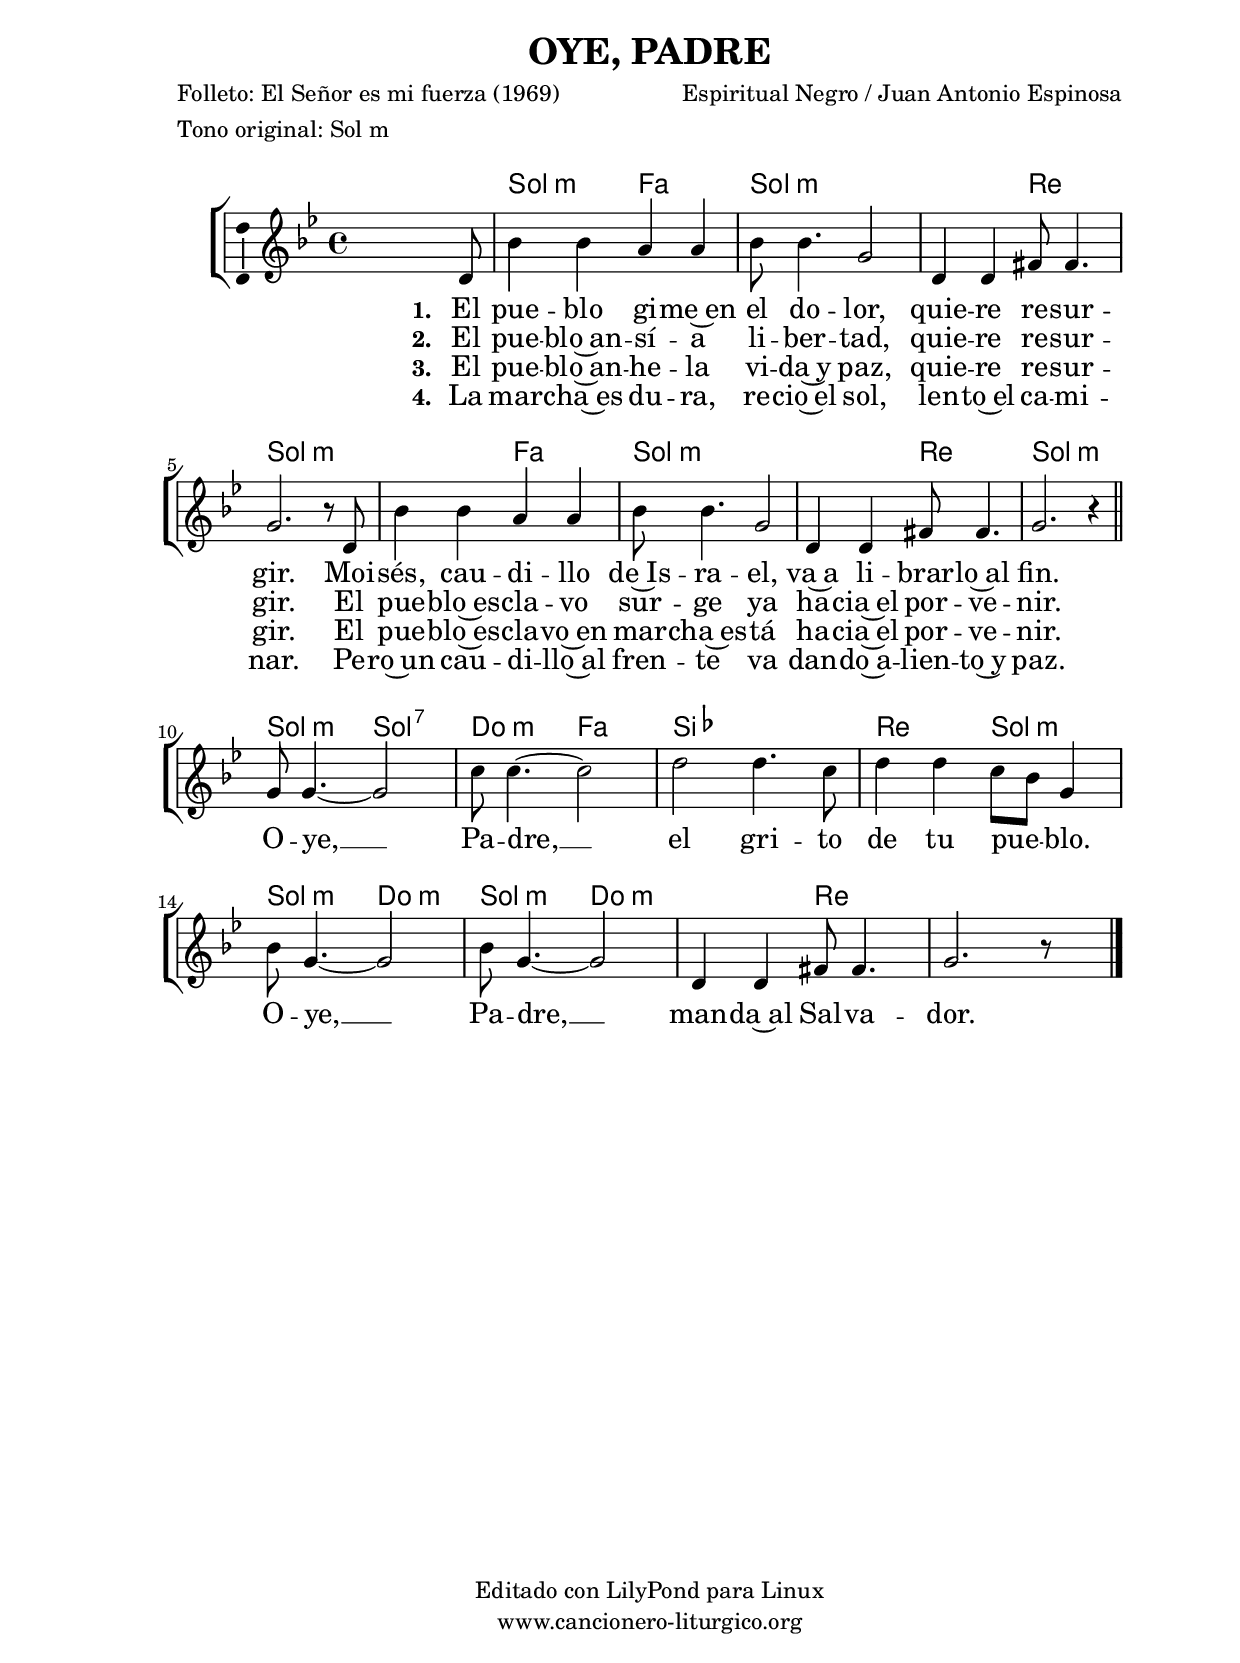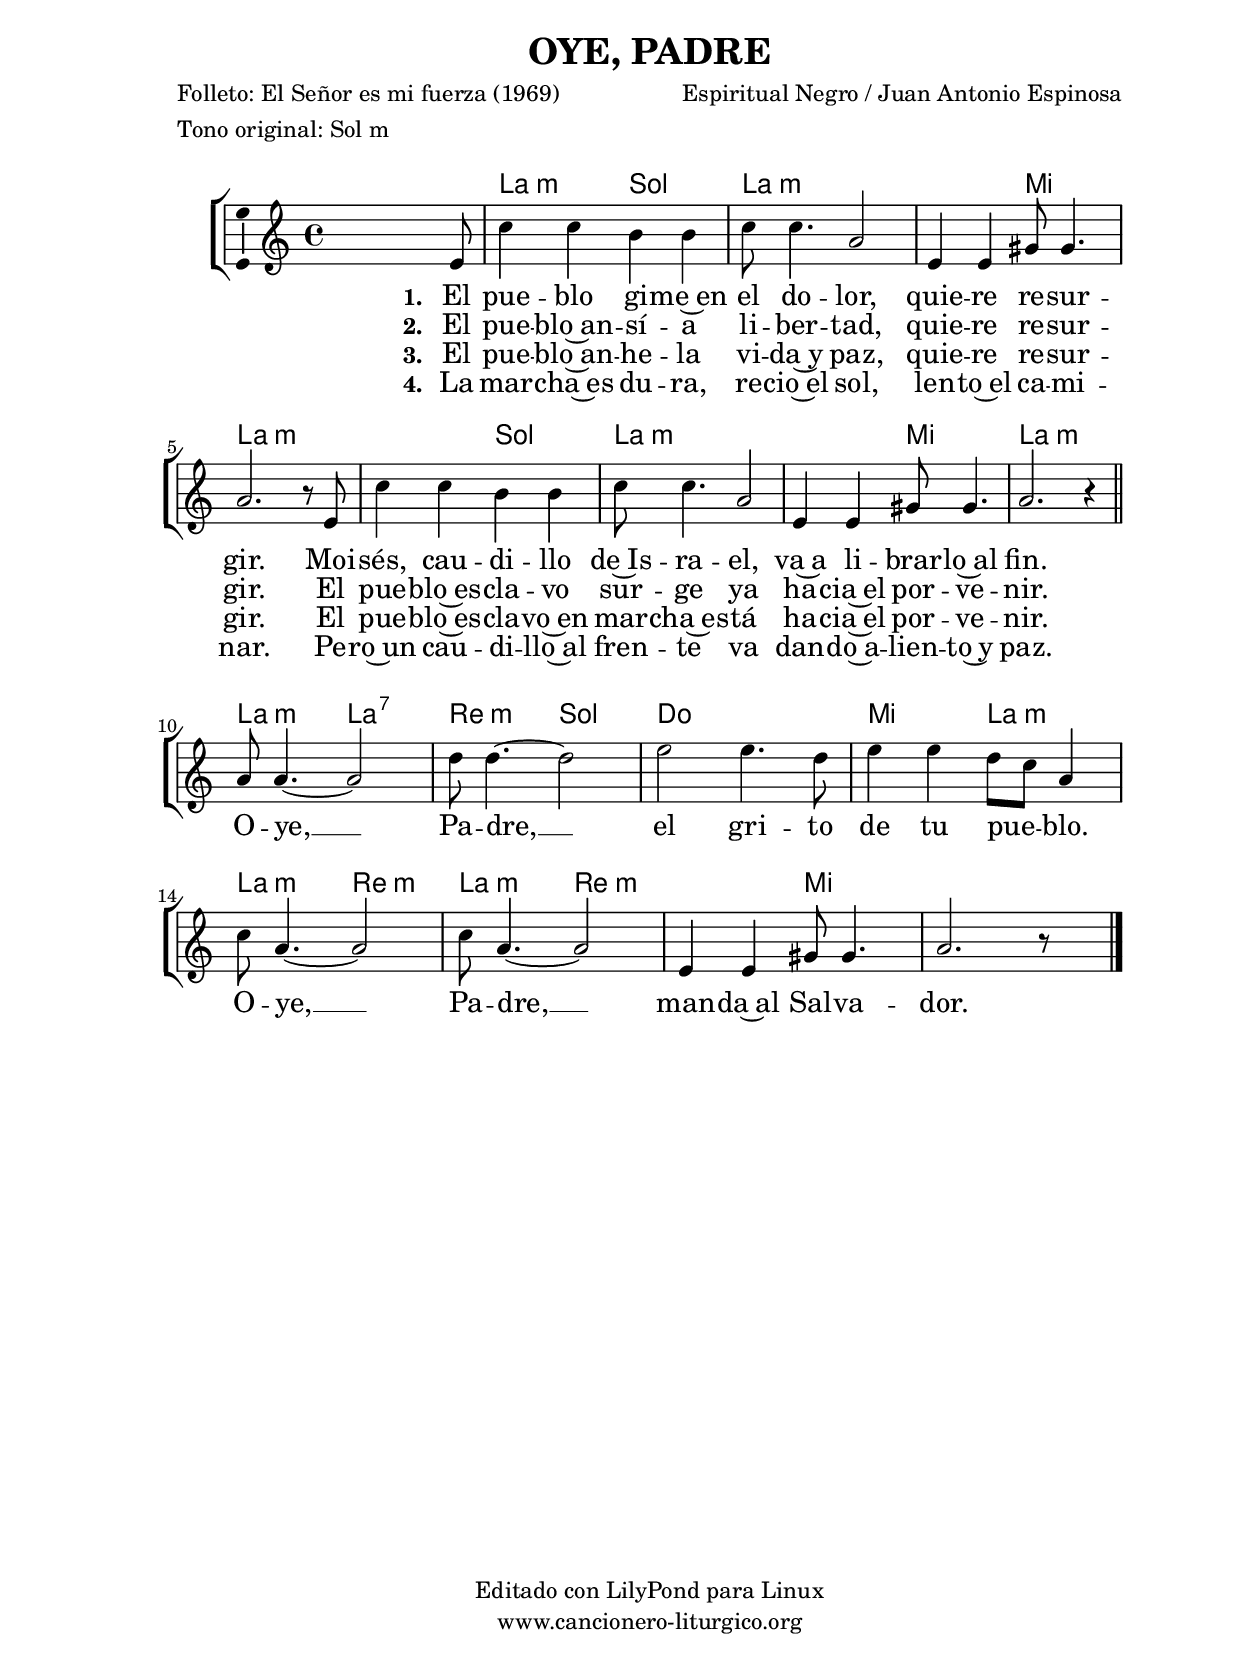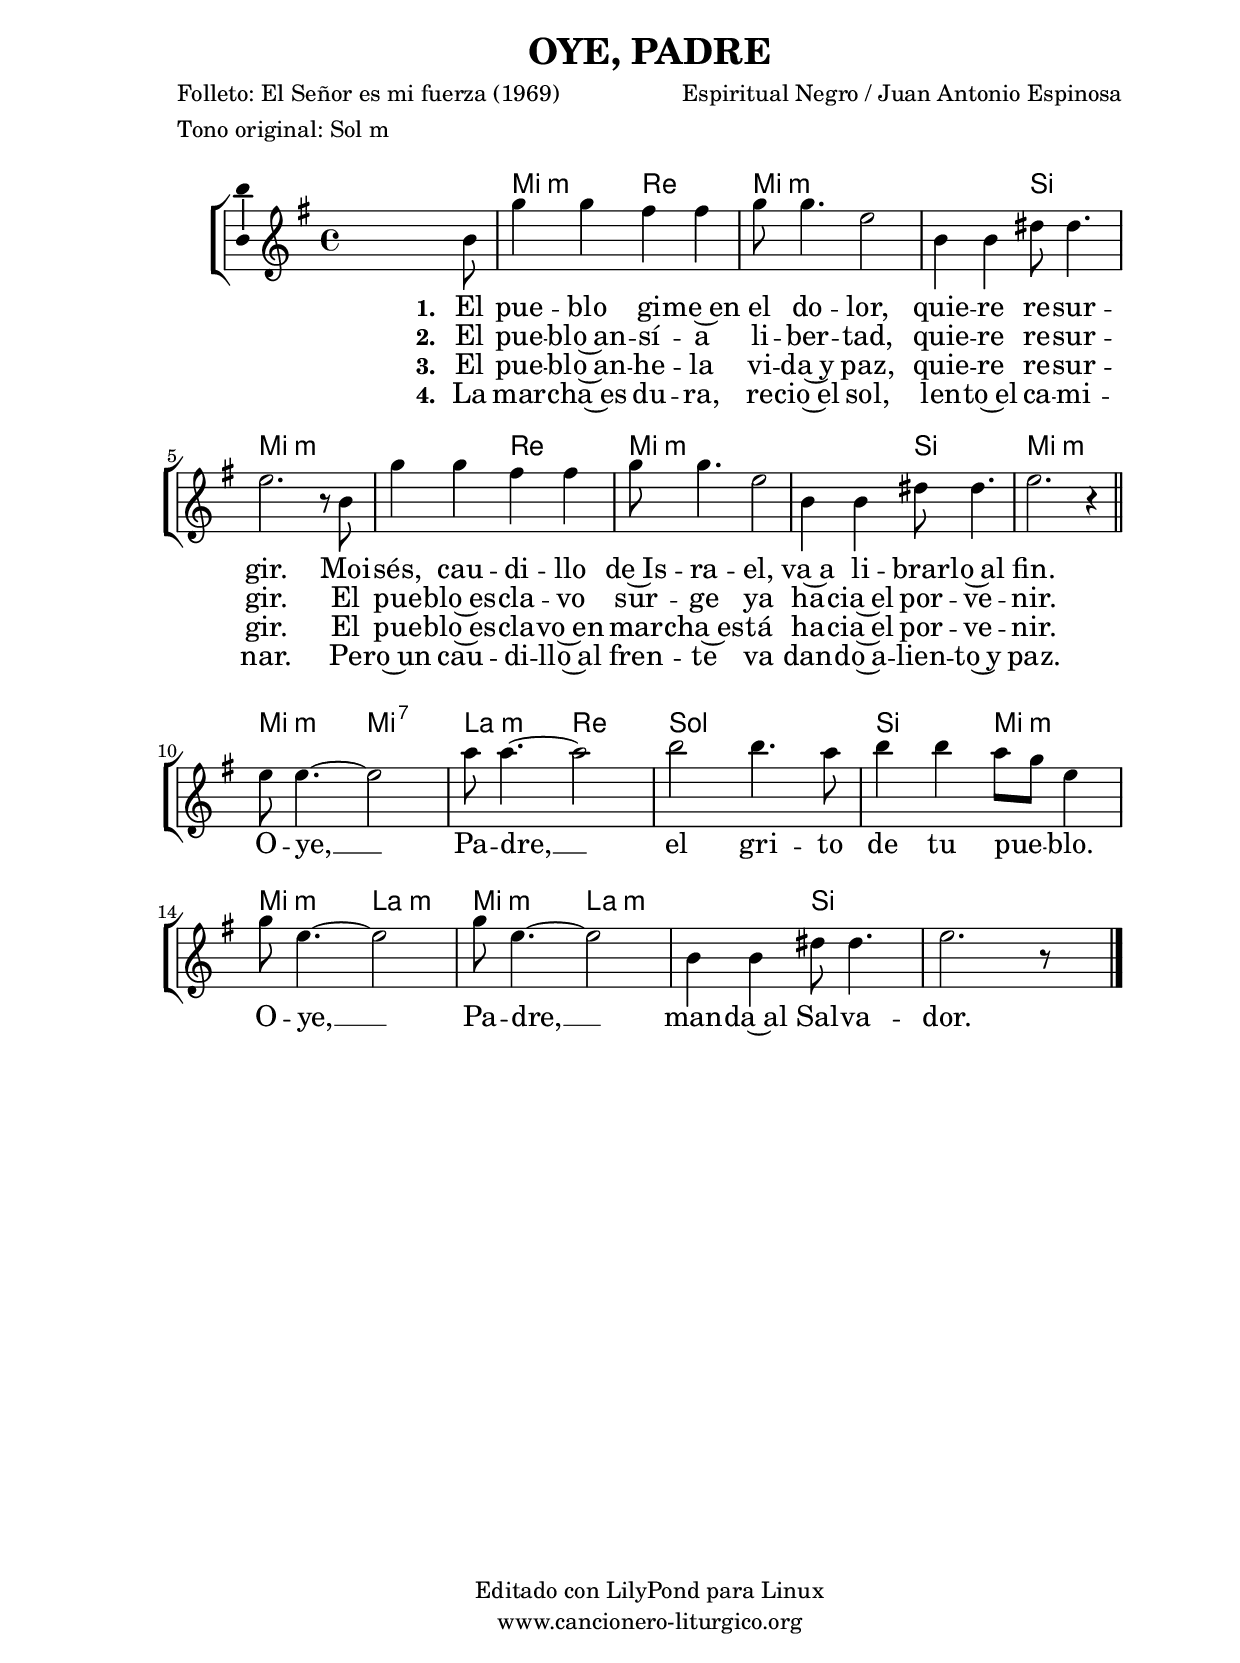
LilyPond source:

%
%para convertir .midi en .wav:
%timidity filename.midi -Ow -o finename.wav
%
%
%Para convertir de .wav a .mp3:
%lame -h -m j filename.wav
%
%
%para escuchar el midi:
%timidity nombrefichero.midi
%


%versión de lilypond para la que se ha escrito esta partitura:
\version "2.16.0"

	%Tamaño papel
	#(set-default-paper-size "a4")
	%Tamaño partitura
	#(set-global-staff-size 20)
	%No responde al pulsar sobre una nota
	#(ly:set-option 'point-and-click #f)

%parámetros del encabezamiento:
\header {
	title = "OYE, PADRE"
	subtitle = ""
	composer = "Espiritual Negro / Juan Antonio Espinosa"
	poet = "Folleto: El Señor es mi fuerza (1969)"
	meter = "Tono original: Sol m"
	arranger = ""
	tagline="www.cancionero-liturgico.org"
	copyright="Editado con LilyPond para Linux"
	}

%parámetros asociados al papel:
\paper  {
	oddHeaderMarkup = \markup {\fill-line { \on-the-fly #not-first-page \fromproperty #'header:title \on-the-fly #not-first-page \fromproperty #'header:composer }}
	evenHeaderMarkup = \markup {\fill-line { \fromproperty #'header:composer \fromproperty #'header:title }}
	#(set-paper-size "a4")
	print-page-number = ##f
	first-page-number = 1
	print-first-page-number = ##f
%	head-separation = 3.0 \cm
	top-margin = 2.0 \cm
	bottom-margin = 0.5\cm
%%%	bottom-margin = -2.0\cm
	left-margin = 3.0 \cm
	line-width = 16.0 \cm 
	indent = 8\mm
	interscoreline = 2.\mm
	between-system-space = 15\mm
%	para que las partituras no llenen la hoja:
	ragged-bottom = ##t
%	idem para la última hoja:
	ragged-last-bottom = ##f
%	para que las partituras llenen el ancho del papel:
	ragged-last = ##f
	after-title-space = 2.5 \cm
%page-count=1
%system-count=8

	%Flexible Vertical Spacing
%	markup-markup-spacing =
%	#'((basic-distance . 15) (minimum-distance . 15) (padding . 3))
	markup-system-spacing =
	#'((basic-distance . 15) (minimum-distance . 15) (padding . 3))
	system-system-spacing =
	#'((basic-distance . 15) (minimum-distance . 15) (padding . 3))
	score-system-spacing =
	#'((basic-distance . 15) (minimum-distance . 15) (padding . 5))
%	top-system-spacing = % header
%	#'((basic-distance . 8) (minimum-distance . 0) (padding . 0))
%	top-markup-spacing =
%	#'((basic-distance . 20) (minimum-distance . 20) (padding . 0))
	last-bottom-spacing = % footer
	#'((basic-distance . 5) (minimum-distance . 5) (padding . 0))
%	score-markup-spacing =
%	#'((basic-distance . 16) (minimum-distance . 13) (padding . 0))

	}


%parámetros que afectan a toda la partitura:
global =  {
	%clave de sol (G):
	\clef G
	%armadura:
%	\transpose g e
	\key g \minor
	\tempo 4=100
	\set Score.tempoHideNote = ##t
	}


acordes = {
	\italianChords
	\chordmode {
%	\transpose g e
{

s2 s g:m f g:m s s d g:m s s f g:m s s d g:m s
g:m g:7 c:m f bes s d g:m g:m c:m g:m c:m s d s s

}
	}
}

melodia = 
%	\transpose g e
{
	\relative c'{
	\time 4/4

s2 s4 s8 d8
bes'4 bes a a
bes8 bes4. g2
d4 d fis8 fis4.
g2. r8 d8
bes'4 bes a a
bes8 bes4. g2
d4 d fis8 fis4.
g2. r4

\break
\bar "||"

g8 g4.~g2
c8 c4.~c2
d2 d4. c8
d4 d c8 bes g4
bes8 g4.~g2
bes8 g4.~g2
d4 d fis8 fis4.
g2. r8 s8

\bar "|."

	}
	}


texto = \lyricmode {
\set stanza =#"1. " El pue -- blo gi -- me~en el do -- lor,
quie -- re re -- sur -- gir.
Moi -- sés, cau -- di -- llo de~Is -- ra -- el,
va~a li -- brar -- lo~al fin.

O -- ye, __ Pa -- dre, __ el gri -- to de tu pue -- _ blo.
O -- ye, __ Pa -- dre, __ man -- da~al Sal -- va -- dor.
	}

textodos = \lyricmode {
\set stanza =#"2. " El pue -- blo~an -- sí -- a li -- ber -- tad,
quie -- re re -- sur -- gir.
El pue -- blo~es -- cla -- vo sur -- ge ya
ha -- cia~el por -- ve -- nir.

	}

textotres = \lyricmode {
\set stanza =#"3. " El pue -- blo~an -- he -- la vi -- da~y paz,
quie -- re re -- sur -- gir.
El pue -- blo~es -- cla -- vo~en mar -- cha~es -- tá
ha -- cia~el por -- ve -- nir.

	}

textocuatro = \lyricmode {
\set stanza =#"4. " La mar -- cha~es du -- ra, re -- cio~el sol,
len -- to~el ca -- mi -- nar.
Pe -- ro~un cau -- di -- llo~al fren -- te va
dan -- do~a -- lien -- to~y paz.

	}


acordesStaff = \context ChordNames = acordesStaff <<
	\set chordChanges = ##t
	\acordes
	>>


vozStaff = \context Voice = vozStaff
\with {\consists "Ambitus_engraver"}
<<
%	\set Staff.instrumentName = ""
%	\set Staff.shortInstrumentName = ""
%	\set Staff.midiInstrument = #"clarinet"
%	\set Staff.midiInstrument = #"cello"
%	\set Staff.midiInstrument = #"flute"
	\set Staff.midiInstrument = #"electric guitar (jazz)"
%	\set Staff.midiInstrument = #"english horn"
%	\set Staff.midiInstrument = #"violin"
%	\set Staff.midiInstrument = #"glockenspiel"
	\set Staff.midiMinimumVolume = #0.7
	\set Staff.midiMaximumVolume = #0.9
	\global
	\melodia
	>>

textoStaff = \context Lyrics = textoStaff <<
	\lyricsto vozStaff \texto
	>>

textodosStaff = \context Lyrics = textodosStaff <<
	\lyricsto vozStaff \textodos
	>>

textotresStaff = \context Lyrics = textotresStaff <<
	\lyricsto vozStaff \textotres
	>>

textocuatroStaff = \context Lyrics = textocuatroStaff <<
	\lyricsto vozStaff \textocuatro
	>>

\book {
	\score {
		\context ChoirStaff {
			\override StaffGroup.SystemStartBracket #'collapse-height = #1
			\override Score.SystemStartBar #'collapse-height = #1
			<<
			\acordesStaff
			\vozStaff
			\textoStaff
			\textodosStaff
			\textotresStaff
			\textocuatroStaff
			>>
			}
		\layout {
	    		\context {
				\Lyrics
				\override LyricText #'font-size = #2
				}
	   		 \context {
				\Score
				\override StaffSymbol #'staff-space = #(magstep +3)
				}
			}
		}
	\score {
		\unfoldRepeats
		\context ChoirStaff {
			<<
			\acordesStaff
			\vozStaff
			>>
			}
		\midi {
	  		\context {
	  			\Score
				tempoWholesPerMinute = #(ly:make-moment 70 4)
				}
			}
		}
	}



#(define output-suffix "C")
\book {
	\score {
		\context ChoirStaff {
			\override StaffGroup.SystemStartBracket #'collapse-height = #1
			\override Score.SystemStartBar #'collapse-height = #1
\transpose c d
			<<
			\acordesStaff
			\vozStaff
			\textoStaff
			\textodosStaff
			\textotresStaff
			\textocuatroStaff
			>>
			}
		\layout {
	    		\context {
				\Lyrics
				\override LyricText #'font-size = #2
				}
	   		 \context {
				\Score
				\override StaffSymbol #'staff-space = #(magstep +3)
				}
			}
		}
	}

#(define output-suffix "S")
\book {
	\score {
		\context ChoirStaff {
			\override StaffGroup.SystemStartBracket #'collapse-height = #1
			\override Score.SystemStartBar #'collapse-height = #1
\transpose c a
			<<
			\acordesStaff
			\vozStaff
			\textoStaff
			\textodosStaff
			\textotresStaff
			\textocuatroStaff
			>>
			}
		\layout {
	    		\context {
				\Lyrics
				\override LyricText #'font-size = #2
				}
	   		 \context {
				\Score
				\override StaffSymbol #'staff-space = #(magstep +3)
				}
			}
		}
	}


